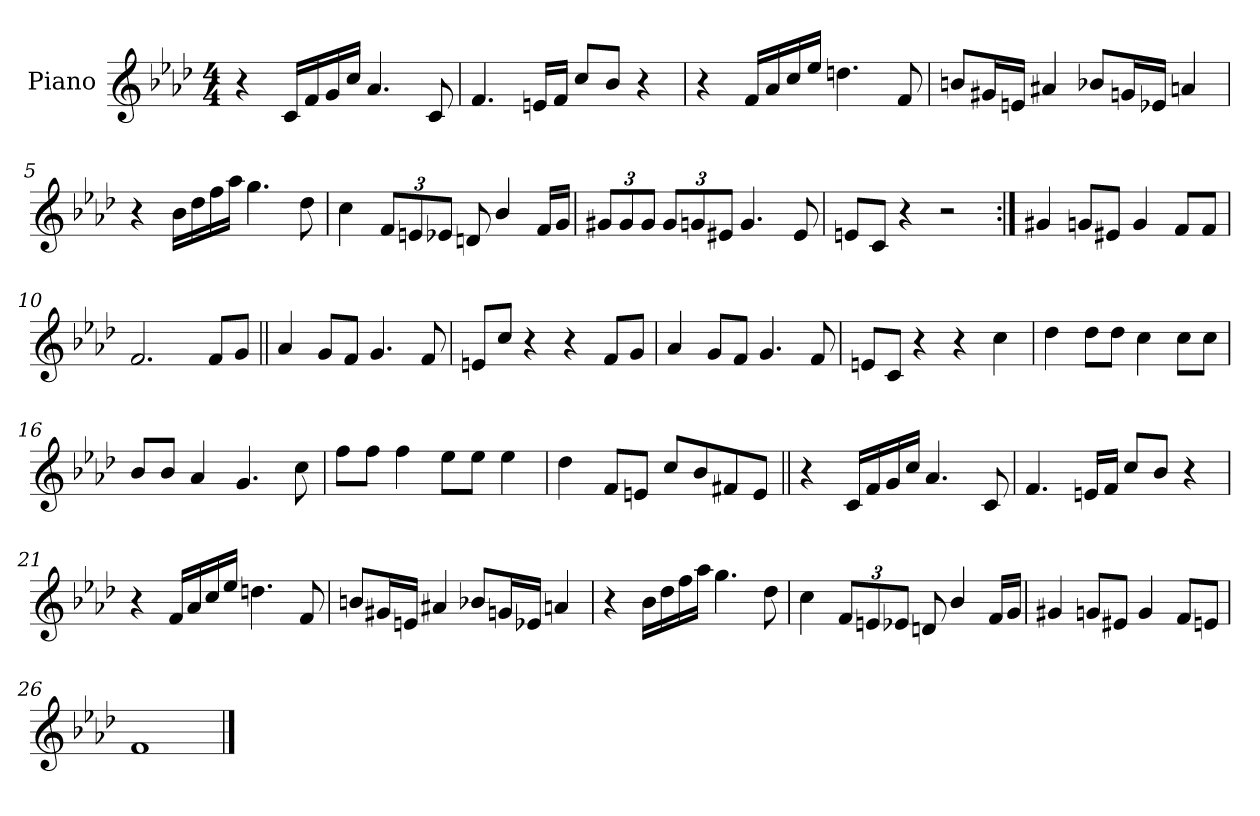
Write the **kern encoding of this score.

**kern
*part1
*staff1
*I"Piano
*I'Pno
*clefG2
*k[b-e-a-d-]
*A-:
*M4/4
=1
4r
16c/LL
16f/
16g/
16cc/JJ
4.a-/
8c/
=2
4.f/
16en/LL
16f/JJ
8cc/L
8b-/J
4r
=3
4r
16f/LL
16a-/
16cc/
16ee-/JJ
4.ddn\
8f/
=4
8bn/L
16g#X/L
16en/JJ
4a#X/
8b-X/L
16gn/L
16e-X/JJ
4an/
!!LO:LB:g=z
=5
4r
16b-\LL
16dd-\
16ff\
16aa-\JJ
4.gg\
8dd-\
=6
4cc\
*Xbrackettup
12f/L
12en/
12e-X/J
8dn/
4b-/
16f/LL
16g/JJ
=7
12g#X/L
12g#/
12g#/J
12g#/L
12gn/
12e#X/J
4.g/
8e#/
=8
8en/L
8c/J
4r
2r
!!LO:LB:g=z
=9:|!
4g#X/
8gn/L
8e#X/J
4g/
8f/L
8f/J
=10
2.f/
8f/L
8g/J
=11||
4a-/
8g/L
8f/J
4.g/
8f/
=12
8en/L
8cc/J
4r
4r
8f/L
8g/J
!!LO:LB:g=z
=13
4a-/
8g/L
8f/J
4.g/
8f/
=14
8en/L
8c/J
4r
4r
4cc\
=15
4dd-\
8dd-\L
8dd-\J
4cc\
8cc\L
8cc\J
=16
8b-/L
8b-/J
4a-/
4.g/
8cc\
!!LO:LB:g=z
=17
8ff\L
8ff\J
4ff\
8ee-\L
8ee-\J
4ee-\
=18
4dd-\
8f/L
8en/J
8cc/L
8b-/
8f#X/
8e/J
=19||
4r
16c/LL
16f/
16g/
16cc/JJ
4.a-/
8c/
=20
4.f/
16en/LL
16f/JJ
8cc/L
8b-/J
4r
!!LO:LB:g=z
=21
4r
16f/LL
16a-/
16cc/
16ee-/JJ
4.ddn\
8f/
=22
8bn/L
16g#X/L
16en/JJ
4a#X/
8b-X/L
16gn/L
16e-X/JJ
4an/
=23
4r
16b-\LL
16dd-\
16ff\
16aa-\JJ
4.gg\
8dd-\
=24
4cc\
12f/L
12en/
12e-X/J
8dn/
4b-/
16f/LL
16g/JJ
!!LO:LB:g=z
=25
4g#X/
8gn/L
8e#X/J
4g/
8f/L
8en/J
=26
1f
==
*-
